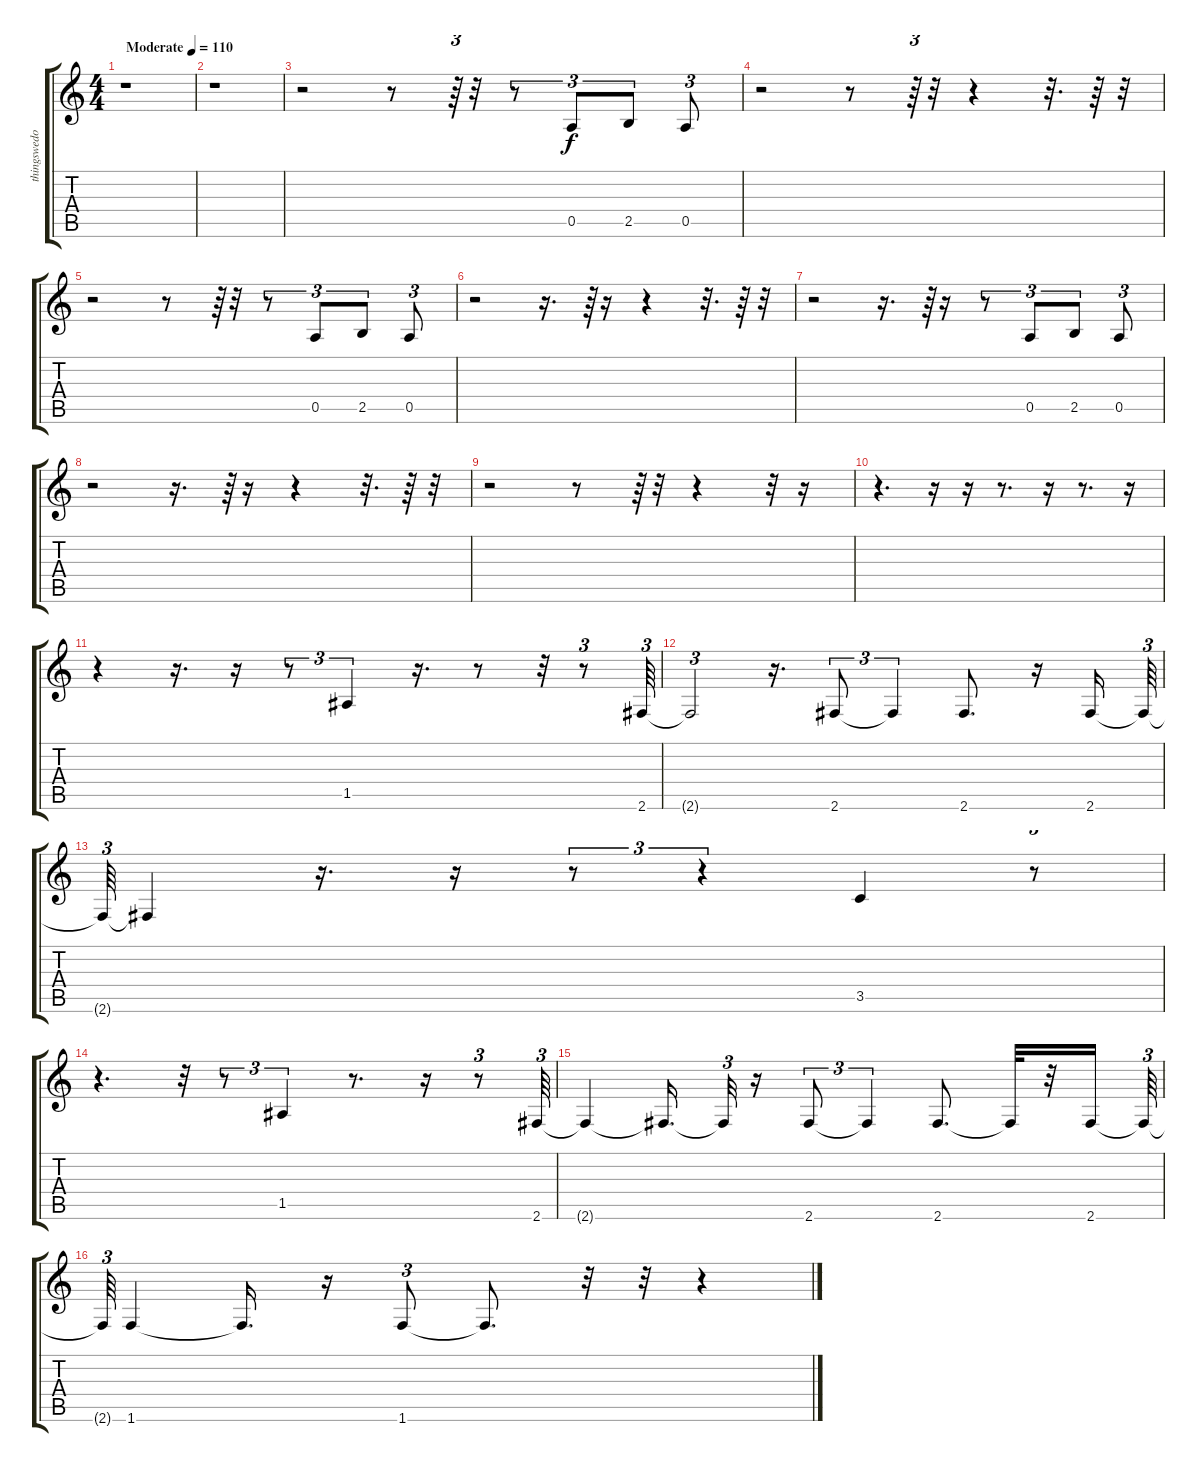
\track ("thingswedo" "thingswedo") {instrument electricbassfinger}
\staff {score tabs}
\tuning (E4 B3 G3 D3 A2 E2) {hide}
\ts (4 4)
\tempo (110 "Moderate")
\clef g2
\ks c
r.1{dy f instrument electricbassfinger} |
r.1 |
r.2{volume 12} r.8 r.64{tu (3 2)} r.32 r.8{tu (3 2)} 0.5.8{tu (3 2)} 2.5.8{tu (3 2)} 0.5.8{tu (3 2)} |
r.2 r.8 r.64{tu (3 2)} r.32 r.4 r.32{d} r.64 r.32 |
r.2 r.8 r.64{tu (3 2)} r.32 r.8{tu (3 2)} 0.5.8{tu (3 2)} 2.5.8{tu (3 2)} 0.5.8{tu (3 2)} |
r.2 r.16{d} r.64{tu (3 2)} r.16 r.4 r.32{d} r.64 r.32 |
r.2 r.16{d} r.64{tu (3 2)} r.16 r.8{tu (3 2)} 0.5.8{tu (3 2)} 2.5.8{tu (3 2)} 0.5.8{tu (3 2)} |
r.2 r.16{d} r.64{tu (3 2)} r.16 r.4 r.32{d} r.64 r.32 |
r.2 r.8 r.64{tu (3 2)} r.32 r.4 r.32{tu (3 2)} r.16 |
r.4{d} r.16 r.16 r.8{d} r.16 r.8{d} r.16 |
r.4 r.16{d} r.16 r.8{tu (3 2)} 1.5.4{tu (3 2)} r.16{d} r.8 r.32 r.8{tu (3 2)} 2.6.64{tu (3 2)} |
2.6{t}.2{tu (3 2)} r.16{d} 2.6.8{tu (3 2)} 2.6{t}.4{tu (3 2)} 2.6.8{d} r.16 2.6.16 2.6{t}.64{tu (3 2)} |
2.6{t}.64{tu (3 2)} 2.6{t}.4 r.16{d} r.16 r.8{tu (3 2)} r.4{tu (3 2)} 3.5.4 r.8{tu (3 2)} |
r.4{d} r.32 r.8{tu (3 2)} 1.5.4{tu (3 2)} r.8{d} r.16 r.8{tu (3 2)} 2.6.64{tu (3 2)} |
2.6{t}.4 2.6{t}.16{d} 2.6{t}.32{tu (3 2)} r.16 2.6.8{tu (3 2)} 2.6{t}.4{tu (3 2)} 2.6.8{d} 2.6{t}.32 r.32 2.6.16 2.6{t}.64{tu (3 2)} |
2.6{t}.64{tu (3 2)} 1.6.4 1.6{t}.16{d} r.16 1.6.8{tu (3 2)} 1.6{t}.8{d} r.32 r.32 r.4
